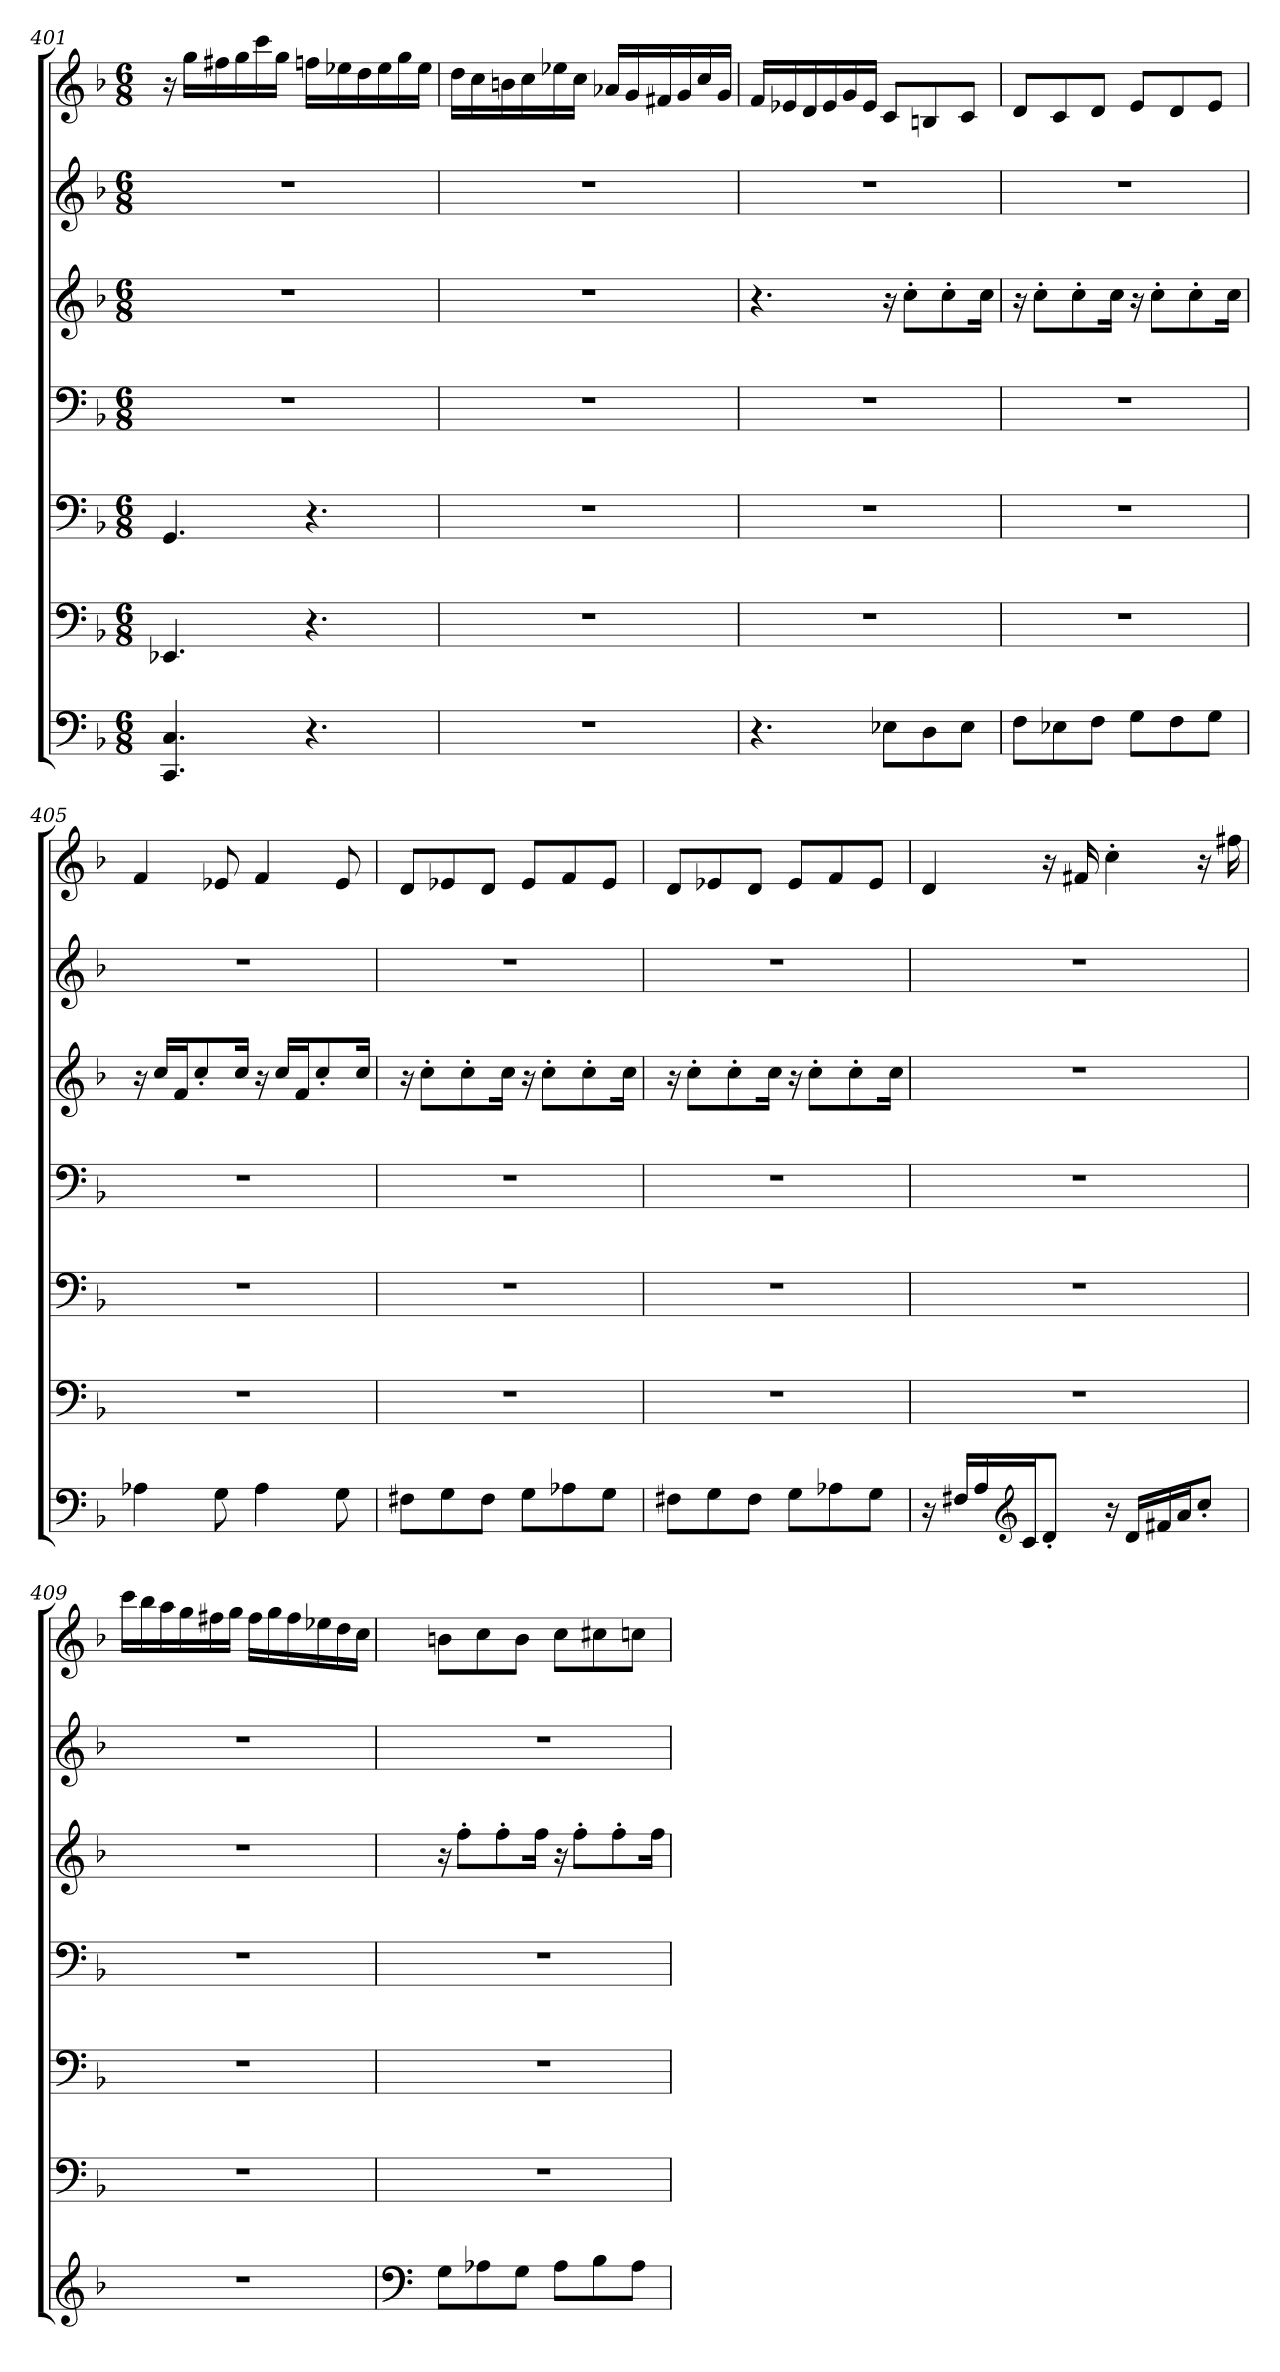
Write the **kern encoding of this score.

**kern	**kern	**kern	**kern	**kern	**kern	**kern
*part5	*part4	*part4	*part3	*part3	*part2	*part1
*staff7	*staff6	*staff5	*staff4	*staff3	*staff2	*staff1
*clefF4	*clefF4	*clefF4	*clefF4	*clefG2	*clefG2	*clefG2
*k[b-]	*k[b-]	*k[b-]	*k[b-]	*k[b-]	*k[b-]	*k[b-]
*M6/8	*M6/8	*M6/8	*M6/8	*M6/8	*M6/8	*M6/8
*MM156	*MM156	*MM156	*MM156	*MM156	*MM156	*MM156
=401	=401	=401	=401	=401	=401	=401
4.CC/ 4.C/	4.EE-X/	4.GG/	2.r	2.r	2.r	16r
.	.	.	.	.	.	16gg\LL
.	.	.	.	.	.	16ff#X\
.	.	.	.	.	.	16gg\
.	.	.	.	.	.	16ccc\
.	.	.	.	.	.	16gg\JJ
4.r	4.r	4.r	.	.	.	16ffn\LL
.	.	.	.	.	.	16ee-X\
.	.	.	.	.	.	16dd\
.	.	.	.	.	.	16ee-\
.	.	.	.	.	.	16gg\
.	.	.	.	.	.	16ee-\JJ
!!LO:PB:g=z
=402	=402	=402	=402	=402	=402	=402
2.r	2.r	2.r	2.r	2.r	2.r	16dd\LL
.	.	.	.	.	.	16cc\
.	.	.	.	.	.	16bn\
.	.	.	.	.	.	16cc\
.	.	.	.	.	.	16ee-X\
.	.	.	.	.	.	16cc\JJ
.	.	.	.	.	.	16a-X/LL
.	.	.	.	.	.	16g/
.	.	.	.	.	.	16f#X/
.	.	.	.	.	.	16g/
.	.	.	.	.	.	16cc/
.	.	.	.	.	.	16g/JJ
=403	=403	=403	=403	=403	=403	=403
4.r	2.r	2.r	2.r	4.r	2.r	16f/LL
.	.	.	.	.	.	16e-X/
.	.	.	.	.	.	16d/
.	.	.	.	.	.	16e-/
.	.	.	.	.	.	16g/
.	.	.	.	.	.	16e-/JJ
8E-X\L	.	.	.	16r	.	8c/L
.	.	.	.	8cc'\L	.	.
8D\	.	.	.	.	.	8Bn/
.	.	.	.	8cc'\	.	.
8E-\J	.	.	.	.	.	8c/J
.	.	.	.	16cc\Jk	.	.
=404	=404	=404	=404	=404	=404	=404
8F\L	2.r	2.r	2.r	16r	2.r	8d/L
.	.	.	.	8cc'\L	.	.
8E-X\	.	.	.	.	.	8c/
.	.	.	.	8cc'\	.	.
8F\J	.	.	.	.	.	8d/J
.	.	.	.	16cc\Jk	.	.
8G\L	.	.	.	16r	.	8e/L
.	.	.	.	8cc'\L	.	.
8F\	.	.	.	.	.	8d/
.	.	.	.	8cc'\	.	.
8G\J	.	.	.	.	.	8e/J
.	.	.	.	16cc\Jk	.	.
!!LO:PB:g=z
=405	=405	=405	=405	=405	=405	=405
*	*	*	*	*	*	*MM159
4A-X\	2.r	2.r	2.r	16r	2.r	4f/
.	.	.	.	16cc/LL	.	.
.	.	.	.	16f/J	.	.
.	.	.	.	8cc'/	.	.
8G\	.	.	.	.	.	8e-X/
.	.	.	.	16cc/Jk	.	.
*	*	*	*	*	*	*MM159
4A-\	.	.	.	16r	.	4f/
.	.	.	.	16cc/LL	.	.
.	.	.	.	16f/J	.	.
.	.	.	.	8cc'/	.	.
8G\	.	.	.	.	.	8e-/
.	.	.	.	16cc/Jk	.	.
=406	=406	=406	=406	=406	=406	=406
8F#X\L	2.r	2.r	2.r	16r	2.r	8d/L
.	.	.	.	8cc'\L	.	.
8G\	.	.	.	.	.	8e-X/
.	.	.	.	8cc'\	.	.
8F#\J	.	.	.	.	.	8d/J
.	.	.	.	16cc\Jk	.	.
8G\L	.	.	.	16r	.	8e-/L
.	.	.	.	8cc'\L	.	.
8A-X\	.	.	.	.	.	8f/
.	.	.	.	8cc'\	.	.
8G\J	.	.	.	.	.	8e-/J
.	.	.	.	16cc\Jk	.	.
=407	=407	=407	=407	=407	=407	=407
8F#X\L	2.r	2.r	2.r	16r	2.r	8d/L
.	.	.	.	8cc'\L	.	.
8G\	.	.	.	.	.	8e-X/
.	.	.	.	8cc'\	.	.
8F#\J	.	.	.	.	.	8d/J
.	.	.	.	16cc\Jk	.	.
8G\L	.	.	.	16r	.	8e-/L
.	.	.	.	8cc'\L	.	.
8A-X\	.	.	.	.	.	8f/
.	.	.	.	8cc'\	.	.
8G\J	.	.	.	.	.	8e-/J
.	.	.	.	16cc\Jk	.	.
!!LO:PB:g=z
=408	=408	=408	=408	=408	=408	=408
16r	2.r	2.r	2.r	2.r	2.r	4d/
16F#X/LL	.	.	.	.	.	.
16A/	.	.	.	.	.	.
*clefG2	*	*	*	*	*	*
16c/J	.	.	.	.	.	.
8d'/J	.	.	.	.	.	16r
.	.	.	.	.	.	16f#X/
*	*	*	*	*	*	*MM158
16r	.	.	.	.	.	4cc'\
16d/LL	.	.	.	.	.	.
16f#X/	.	.	.	.	.	.
16a/J	.	.	.	.	.	.
8cc'/J	.	.	.	.	.	16r
.	.	.	.	.	.	16ff#X\
=409	=409	=409	=409	=409	=409	=409
*	*	*	*	*	*	*MM159
2.r	2.r	2.r	2.r	2.r	2.r	16ccc\LL
.	.	.	.	.	.	16bb-\
.	.	.	.	.	.	16aa\
.	.	.	.	.	.	16gg\
.	.	.	.	.	.	16ff#X\
.	.	.	.	.	.	16gg\JJ
.	.	.	.	.	.	16ff#\LL
.	.	.	.	.	.	16gg\
.	.	.	.	.	.	16ff#\
.	.	.	.	.	.	16ee-X\
.	.	.	.	.	.	16dd\
.	.	.	.	.	.	16cc\JJ
=410	=410	=410	=410	=410	=410	=410
*clefF4	*	*	*	*	*	*
*	*	*	*	*	*	*MM159
8G\L	2.r	2.r	2.r	16r	2.r	8bn\L
.	.	.	.	8ff'\L	.	.
8A-X\	.	.	.	.	.	8cc\
.	.	.	.	8ff'\	.	.
8G\J	.	.	.	.	.	8b\J
.	.	.	.	16ff\Jk	.	.
8A-\L	.	.	.	16r	.	8cc\L
.	.	.	.	8ff'\L	.	.
8B-\	.	.	.	.	.	8cc#X\
.	.	.	.	8ff'\	.	.
8A-\J	.	.	.	.	.	8ccn\J
.	.	.	.	16ff\Jk	.	.
=	=	=	=	=	=	=
*-	*-	*-	*-	*-	*-	*-
